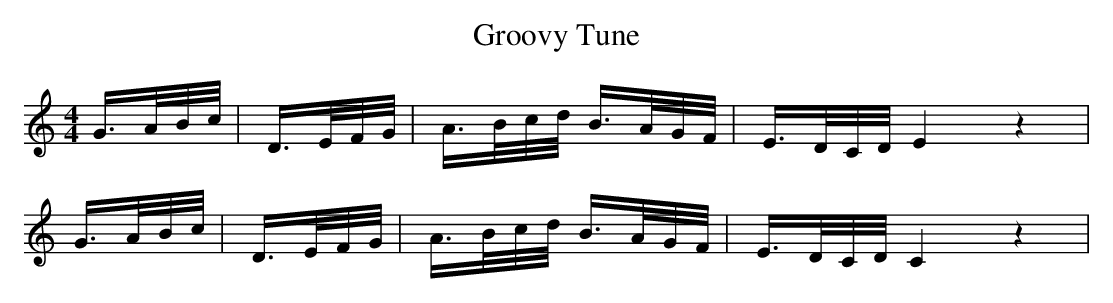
X:1
T:Groovy Tune
M:4/4
L:1/8
K:C
G3/4A/4B/4c/4 | D3/4E/4F/4G/4 | A3/4B/4c/4d/4 B3/4A/4G/4F/4 | E3/4D/4C/4D/4 E2 z2 |
G3/4A/4B/4c/4 | D3/4E/4F/4G/4 | A3/4B/4c/4d/4 B3/4A/4G/4F/4 | E3/4D/4C/4D/4 C2 z2 |
